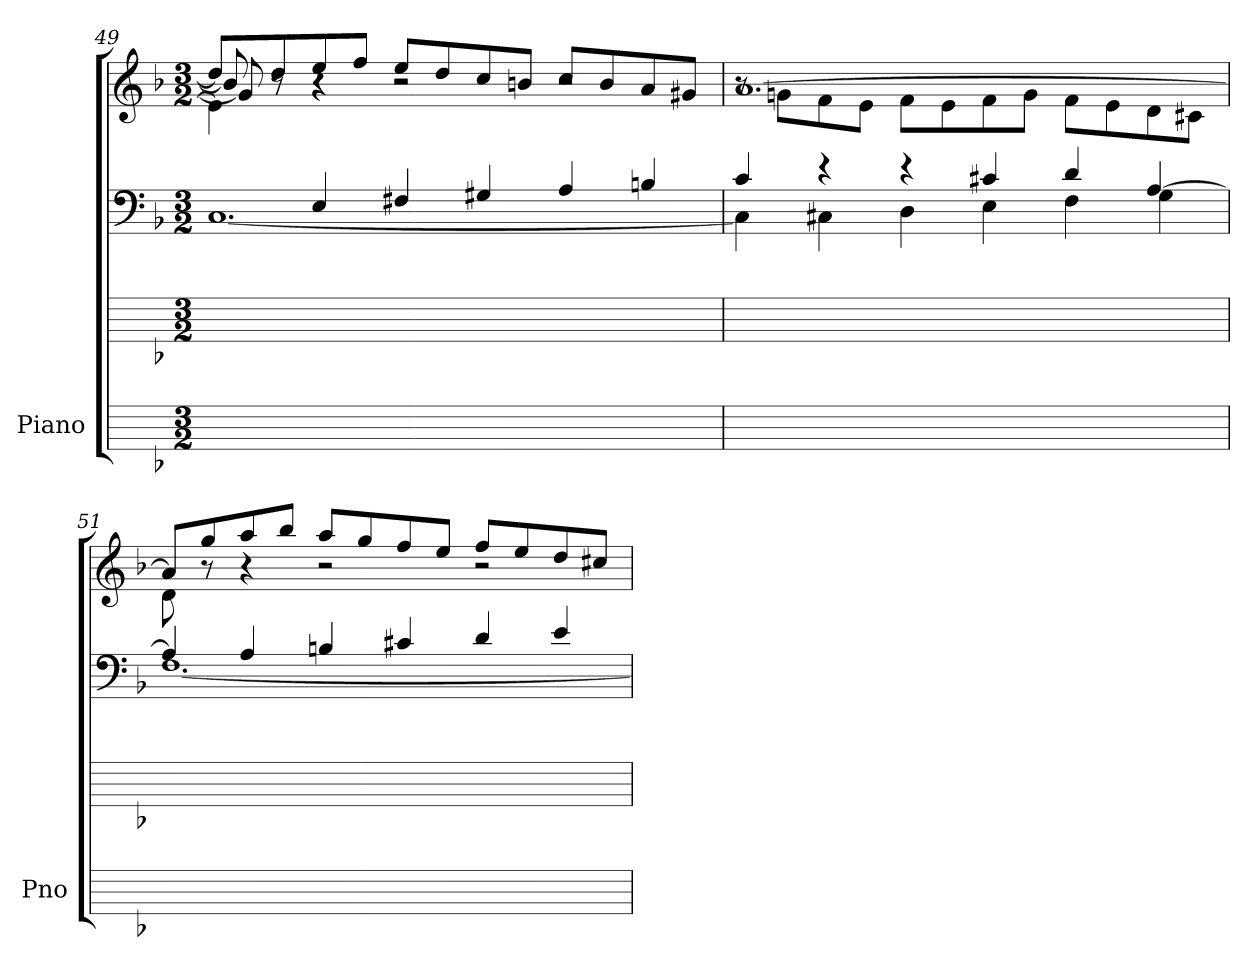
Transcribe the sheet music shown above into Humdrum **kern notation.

**kern	**kern	**kern	**kern
*part1	*part1	*part1	*part1
*staff4	*staff3	*staff2	*staff1
*I"Piano	*	*	*
*I'Pno	*	*	*
!!LO:LB:g=z
*	*	*clefF4	*clefG2
*k[b-]	*k[b-]	*k[b-]	*k[b-]
*F:	*F:	*F:	*F:
*M3/2	*M3/2	*M3/2	*M3/2
=49	=49	=49	=49
*	*	*^	*^
*	*	*	*	*	*^
*	*	*	*	*	*	*^
1.ryy	1.ryy	4ryy	[1.C\	8dd/L]	8b/]	8g#/]	4e\]
.	.	.	.	8dd/	8r	8ryy	.
.	.	4E/	.	8ee/	4r	4r	1ryy
.	.	.	.	8ff/J	.	.	.
.	.	4F#X/	.	8ee/L	2r	2r	.
.	.	.	.	8dd/	.	.	.
.	.	4G#X/	.	8cc/	.	.	.
.	.	.	.	8bn/J	.	.	.
.	.	4A/	.	8cc/L	2r	2r	.
.	.	.	.	8b/	.	.	.
.	.	4Bn/	.	8a/	.	.	4ryy
.	.	.	.	8g#X/J	.	.	.
*	*	*	*	*	*	*v	*v
=50	=50	=50	=50	=50	=50	=50
1.ryy	1.ryy	4c/	4C\]	[1.a/	8r	1.ryy
.	.	.	.	.	8gnL	.
.	.	4r	4C#X\	.	8f	.
.	.	.	.	.	8eJ	.
.	.	4r	4D\	.	8fL	.
.	.	.	.	.	8e	.
.	.	4c#X/	4E\	.	8f	.
.	.	.	.	.	8gJ	.
.	.	4d/	4F\	.	8f\L	.
.	.	.	.	.	8e\	.
.	.	[4A/	4G\	.	8d\	.
.	.	.	.	.	8c#X\J	.
=51	=51	=51	=51	=51	=51	=51
1.ryy	1.ryy	4A/]	[1.F\	8a/L]	8d\	1.ryy
.	.	.	.	8gg/	8r	.
.	.	4A/	.	8aa/	4r	.
.	.	.	.	8bb-/J	.	.
.	.	4Bn/	.	8aa/L	2r	.
.	.	.	.	8gg/	.	.
.	.	4c#X/	.	8ff/	.	.
.	.	.	.	8ee/J	.	.
.	.	4d/	.	8ff/L	2r	.
.	.	.	.	8ee/	.	.
.	.	4e/	.	8dd/	.	.
.	.	.	.	8cc#X/J	.	.
*	*	*v	*v	*	*	*
*	*	*	*v	*v	*v
=	=	=	=
*-	*-	*-	*-
